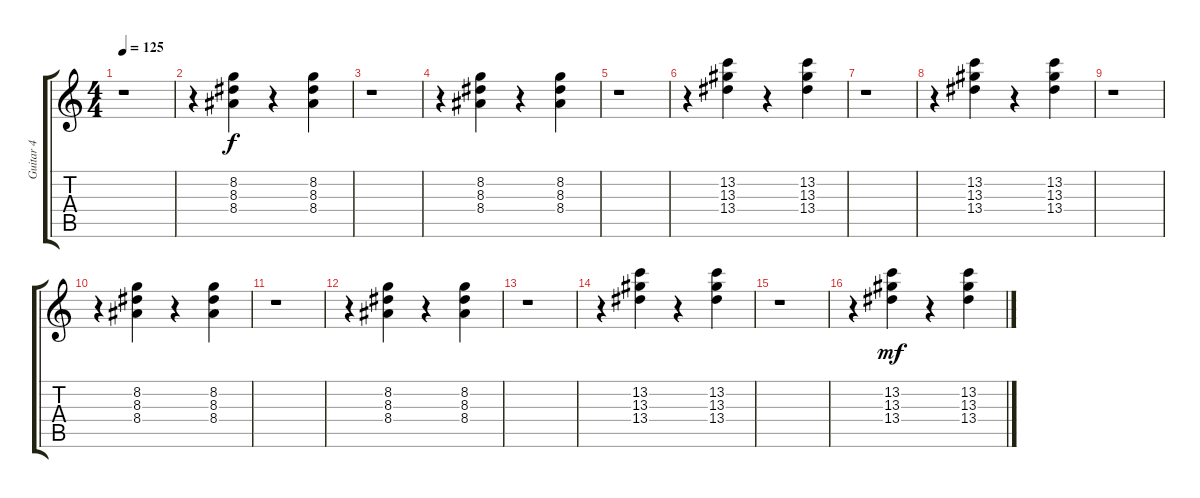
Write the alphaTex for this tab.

\track ("Guitar 4" "Guitar 4") {instrument overdrivenguitar}
\staff {score tabs}
\tuning (E4 B3 G3 D3 A2 E2) {hide}
\ts (4 4)
\tempo 125
\clef g2
\ks c
r.1{dy f} |
r.4 (8.2 8.3 8.4).4 r.4 (8.2 8.3 8.4).4 |
r.1 |
r.4 (8.2 8.3 8.4).4 r.4 (8.2 8.3 8.4).4 |
r.1 |
r.4 (13.2 13.3 13.4).4 r.4 (13.2 13.3 13.4).4 |
r.1 |
r.4 (13.2 13.3 13.4).4 r.4 (13.2 13.3 13.4).4 |
r.1 |
r.4 (8.2 8.3 8.4).4 r.4 (8.2 8.3 8.4).4 |
r.1 |
r.4 (8.2 8.3 8.4).4 r.4 (8.2 8.3 8.4).4 |
r.1 |
r.4 (13.2 13.3 13.4).4 r.4 (13.2 13.3 13.4).4 |
r.1 |
r.4 (13.2 13.3 13.4).4{dy mf} r.4 (13.2 13.3 13.4).4
